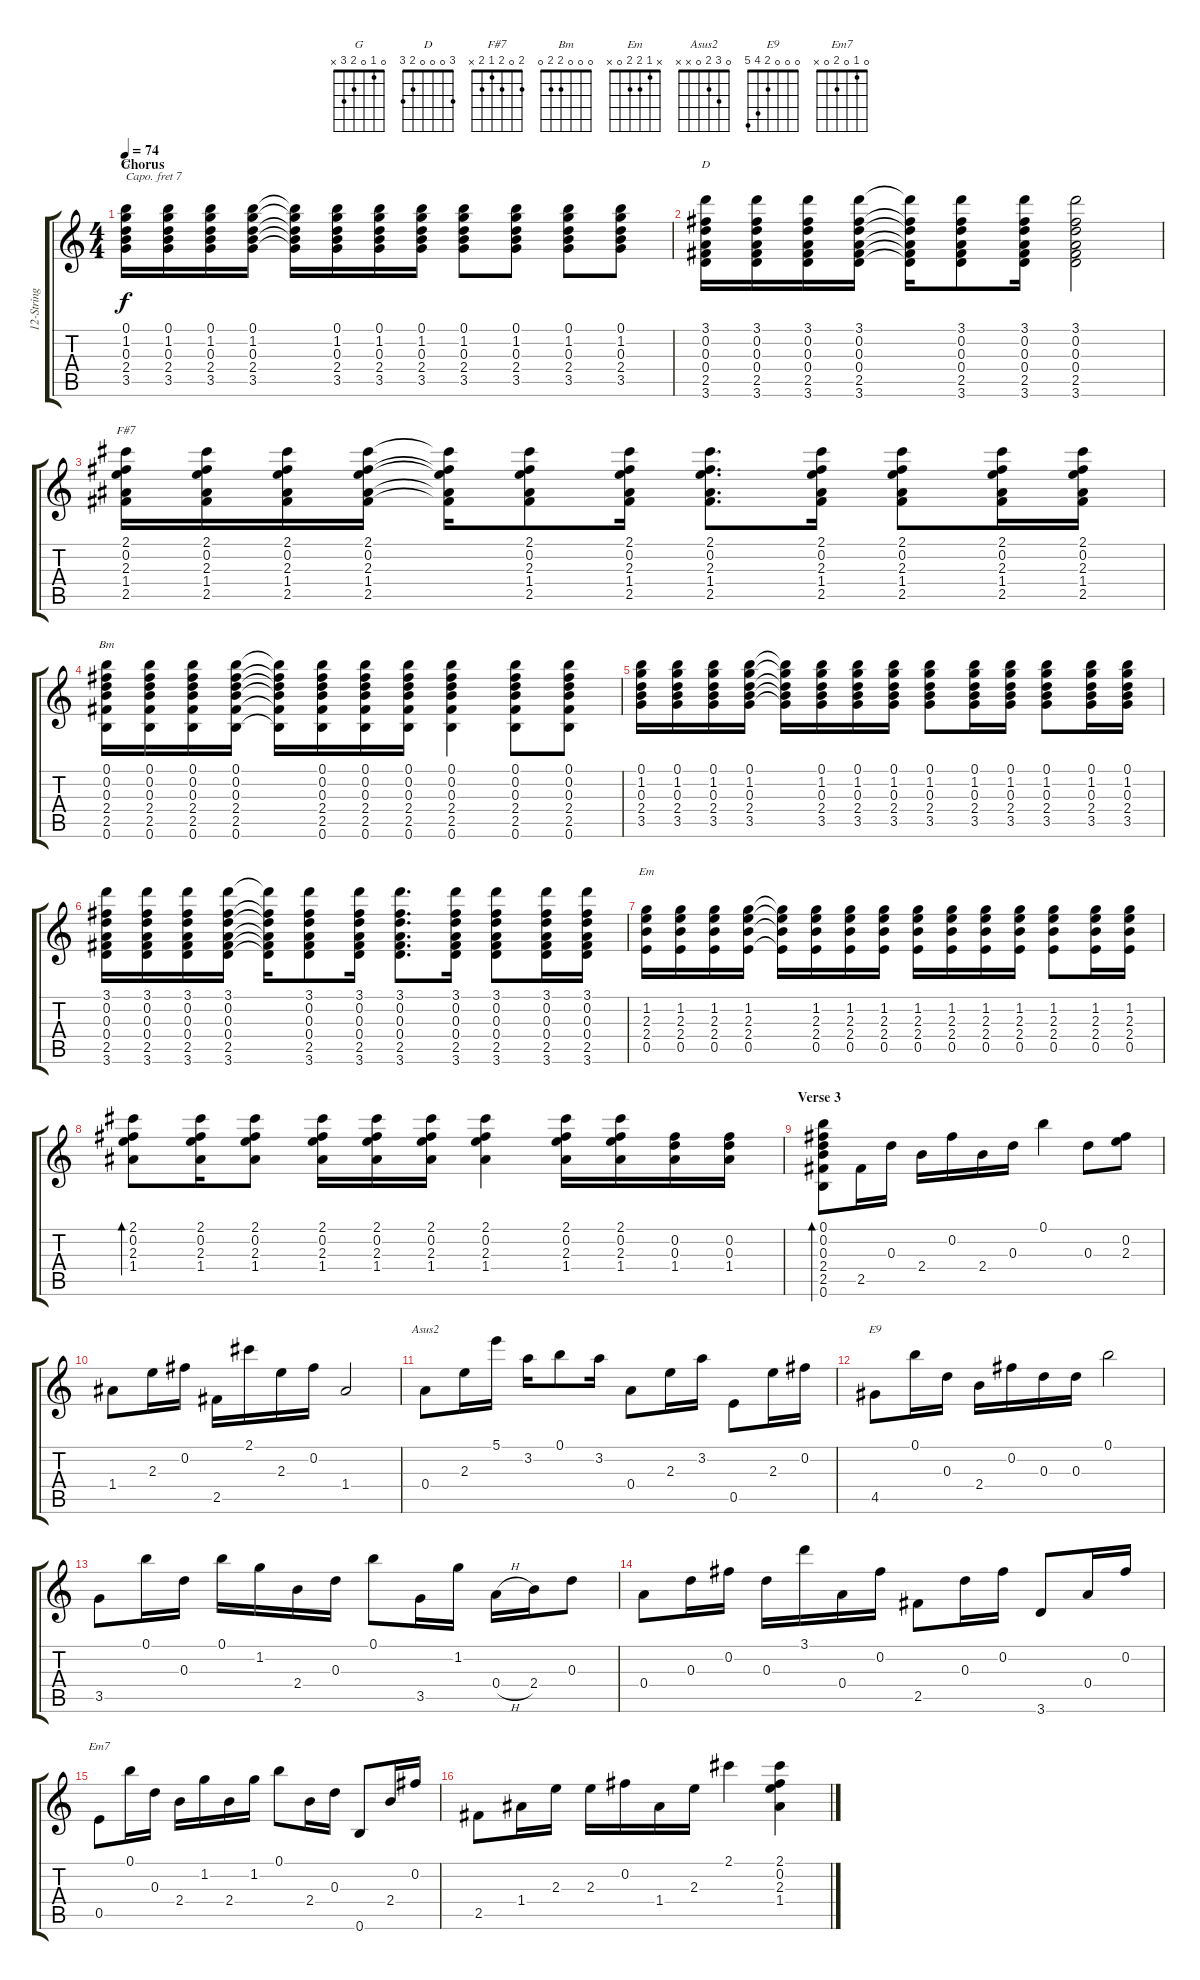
\track ("12-String Guitar (Felder, Frey-1)" "12-String ") {instrument electricguitarclean}
\staff {score tabs}
\capo 7
\tuning (E4 B3 G3 D3 A2 E2) {hide}
\chord ("G" 0 1 0 2 3 x)
\chord ("D" 3 0 0 0 2 3)
\chord ("F#7" 2 0 2 1 2 x)
\chord ("Bm" 0 0 0 2 2 0)
\chord ("Em" x 1 2 2 0 x)
\chord ("Asus2" 0 3 2 0 x x)
\chord ("E9" 0 0 0 2 4 5)
\chord ("Em7" 0 1 0 2 0 x)
\ts (4 4)
\section ("" "Chorus")
\tempo 74
\clef g2
\ks c
(0.1 1.2 0.3 2.4 3.5).16{ch "G" dy f} (0.1 1.2 0.3 2.4 3.5).16 (0.1 1.2 0.3 2.4 3.5).16 (0.1 1.2 0.3 2.4 3.5).16 (0.1{t} 1.2{t} 0.3{t} 2.4{t} 3.5{t}).16 (0.1 1.2 0.3 2.4 3.5).16 (0.1 1.2 0.3 2.4 3.5).16 (0.1 1.2 0.3 2.4 3.5).16 (0.1 1.2 0.3 2.4 3.5).8 (0.1 1.2 0.3 2.4 3.5).8 (0.1 1.2 0.3 2.4 3.5).8 (0.1 1.2 0.3 2.4 3.5).8 |
(3.1 0.2 0.3 0.4 2.5 3.6).16{ch "D"} (3.1 0.2 0.3 0.4 2.5 3.6).16 (3.1 0.2 0.3 0.4 2.5 3.6).16 (3.1 0.2 0.3 0.4 2.5 3.6).16 (3.1{t} 0.2{t} 0.3{t} 0.4{t} 2.5{t} 3.6{t}).16 (3.1 0.2 0.3 0.4 2.5 3.6).8 (3.1 0.2 0.3 0.4 2.5 3.6).16 (3.1 0.2 0.3 0.4 2.5 3.6).2 |
(2.1 0.2 2.3 1.4 2.5).16{ch "F#7"} (2.1 0.2 2.3 1.4 2.5).16 (2.1 0.2 2.3 1.4 2.5).16 (2.1 0.2 2.3 1.4 2.5).16 (2.1{t} 0.2{t} 2.3{t} 1.4{t} 2.5{t}).16 (2.1 0.2 2.3 1.4 2.5).8 (2.1 0.2 2.3 1.4 2.5).16 (2.1 0.2 2.3 1.4 2.5).8{d} (2.1 0.2 2.3 1.4 2.5).16 (2.1 0.2 2.3 1.4 2.5).8 (2.1 0.2 2.3 1.4 2.5).16 (2.1 0.2 2.3 1.4 2.5).16 |
(0.1 0.2 0.3 2.4 2.5 0.6).16{ch "Bm"} (0.1 0.2 0.3 2.4 2.5 0.6).16 (0.1 0.2 0.3 2.4 2.5 0.6).16 (0.1 0.2 0.3 2.4 2.5 0.6).16 (0.1{t} 0.2{t} 0.3{t} 2.4{t} 2.5{t} 0.6{t}).16 (0.1 0.2 0.3 2.4 2.5 0.6).16 (0.1 0.2 0.3 2.4 2.5 0.6).16 (0.1 0.2 0.3 2.4 2.5 0.6).16 (0.1 0.2 0.3 2.4 2.5 0.6).4 (0.1 0.2 0.3 2.4 2.5 0.6).8 (0.1 0.2 0.3 2.4 2.5 0.6).8 |
(0.1 1.2 0.3 2.4 3.5).16 (0.1 1.2 0.3 2.4 3.5).16 (0.1 1.2 0.3 2.4 3.5).16 (0.1 1.2 0.3 2.4 3.5).16 (0.1{t} 1.2{t} 0.3{t} 2.4{t} 3.5{t}).16 (0.1 1.2 0.3 2.4 3.5).16 (0.1 1.2 0.3 2.4 3.5).16 (0.1 1.2 0.3 2.4 3.5).16 (0.1 1.2 0.3 2.4 3.5).8 (0.1 1.2 0.3 2.4 3.5).16 (0.1 1.2 0.3 2.4 3.5).16 (0.1 1.2 0.3 2.4 3.5).8 (0.1 1.2 0.3 2.4 3.5).16 (0.1 1.2 0.3 2.4 3.5).16 |
(3.1 0.2 0.3 0.4 2.5 3.6).16 (3.1 0.2 0.3 0.4 2.5 3.6).16 (3.1 0.2 0.3 0.4 2.5 3.6).16 (3.1 0.2 0.3 0.4 2.5 3.6).16 (3.1{t} 0.2{t} 0.3{t} 0.4{t} 2.5{t} 3.6{t}).16 (3.1 0.2 0.3 0.4 2.5 3.6).8 (3.1 0.2 0.3 0.4 2.5 3.6).16 (3.1 0.2 0.3 0.4 2.5 3.6).8{d} (3.1 0.2 0.3 0.4 2.5 3.6).16 (3.1 0.2 0.3 0.4 2.5 3.6).8 (3.1 0.2 0.3 0.4 2.5 3.6).16 (3.1 0.2 0.3 0.4 2.5 3.6).16 |
(1.2 2.3 2.4 0.5).16{ch "Em"} (1.2 2.3 2.4 0.5).16 (1.2 2.3 2.4 0.5).16 (1.2 2.3 2.4 0.5).16 (1.2{t} 2.3{t} 2.4{t} 0.5{t}).16 (1.2 2.3 2.4 0.5).16 (1.2 2.3 2.4 0.5).16 (1.2 2.3 2.4 0.5).16 (1.2 2.3 2.4 0.5).16 (1.2 2.3 2.4 0.5).16 (1.2 2.3 2.4 0.5).16 (1.2 2.3 2.4 0.5).16 (1.2 2.3 2.4 0.5).8 (1.2 2.3 2.4 0.5).16 (1.2 2.3 2.4 0.5).16 |
(2.1 0.2 2.3 1.4).8{bd 60} (2.1 0.2 2.3 1.4).16 (2.1 0.2 2.3 1.4).8 (2.1 0.2 2.3 1.4).16 (2.1 0.2 2.3 1.4).16 (2.1 0.2 2.3 1.4).16 (2.1 0.2 2.3 1.4).4 (2.1 0.2 2.3 1.4).16 (2.1 0.2 2.3 1.4).16 (0.2 0.3 1.4).16 (0.2 0.3 1.4).16 |
\section ("" "Verse 3")
(0.1 0.2 0.3 2.4 2.5 0.6).8{bd 60} 2.5.16 0.3.16 2.4.16 0.2.16 2.4.16 0.3.16 0.1.4 0.3.8 (0.2 2.3).8 |
1.4.8 2.3.16 0.2.16 2.5.16 2.1.16 2.3.16 0.2.16 1.4.2 |
0.4.8{ch "Asus2"} 2.3.16 5.1.16 3.2.16 0.1.8 3.2.16 0.4.8 2.3.16 3.2.16 0.5.8 2.3.16 0.2.16 |
4.5.8{ch "E9"} 0.1.16 0.3.16 2.4.16 0.2.16 0.3.16 0.3.16 0.1.2 |
3.5.8 0.1.16 0.3.16 0.1.16 1.2.16 2.4.16 0.3.16 0.1.8 3.5.16 1.2.16 0.4{h}.16 2.4.16 0.3.8 |
0.4.8 0.3.16 0.2.16 0.3.16 3.1.16 0.4.16 0.2.16 2.5.8 0.3.16 0.2.16 3.6.8 0.4.16 0.2.16 |
0.5.8{ch "Em7"} 0.1.16 0.3.16 2.4.16 1.2.16 2.4.16 1.2.16 0.1.8 2.4.16 0.3.16 0.6.8 2.4.16 0.2.16 |
2.5.8 1.4.16 2.3.16 2.3.16 0.2.16 1.4.16 2.3.16 2.1.4 (2.1 0.2 2.3 1.4).4
